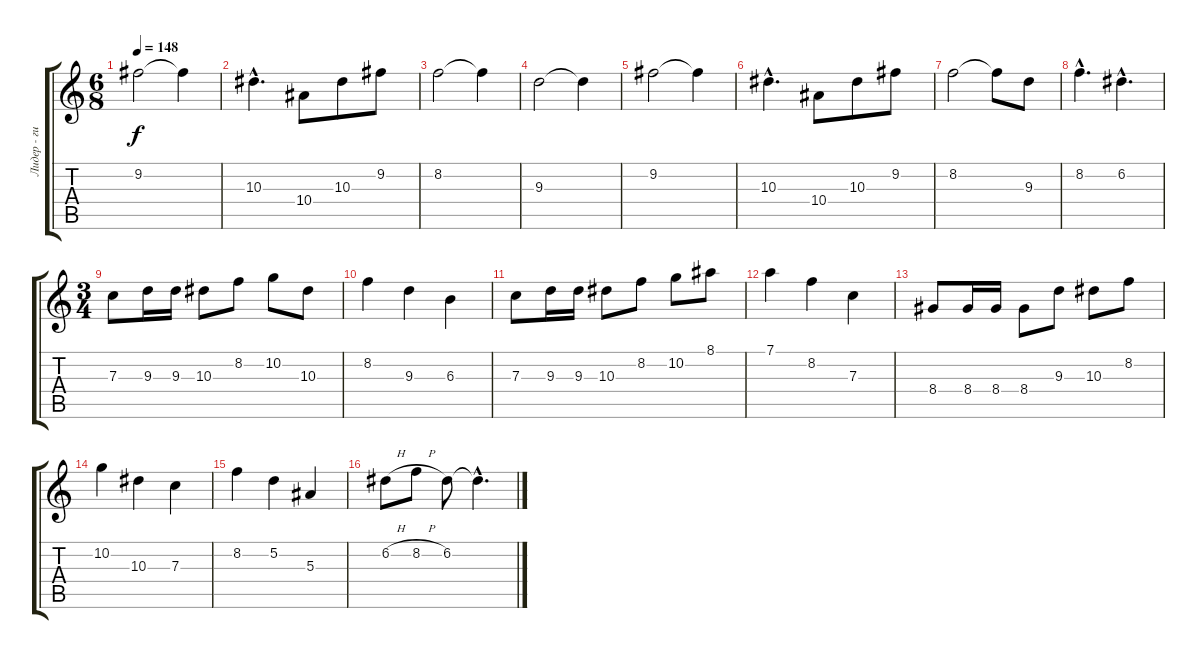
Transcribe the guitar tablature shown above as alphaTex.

\track ("Лидер - гитара" "Лидер - ги") {instrument distortionguitar}
\staff {score tabs}
\tuning (D4 A3 F3 C3 G2 D2) {hide}
\ts (6 8)
\tempo 148
\clef g2
\ks c
9.2.2{dy f} 9.2{t}.4 |
10.3{hac}.4{d} 10.4.8 10.3.8 9.2.8 |
8.2.2 8.2{t}.4 |
9.3.2 9.3{t}.4 |
9.2.2 9.2{t}.4 |
10.3{hac}.4{d} 10.4.8 10.3.8 9.2.8 |
8.2.2 8.2{t}.8 9.3.8 |
8.2{hac}.4{d} 6.2{hac}.4{d} |
\ts (3 4)
7.3.8 9.3.16 9.3.16 10.3.8 8.2.8 10.2.8 10.3.8 |
8.2.4 9.3.4 6.3.4 |
7.3.8 9.3.16 9.3.16 10.3.8 8.2.8 10.2.8 8.1.8 |
7.1.4 8.2.4 7.3.4 |
8.4.8 8.4.16 8.4.16 8.4.8 9.3.8 10.3.8 8.2.8 |
10.2.4 10.3.4 7.3.4 |
8.2.4 5.2.4 5.3.4 |
6.2{h}.8 8.2{h}.8 6.2.8 6.2{hac t}.4{d}
